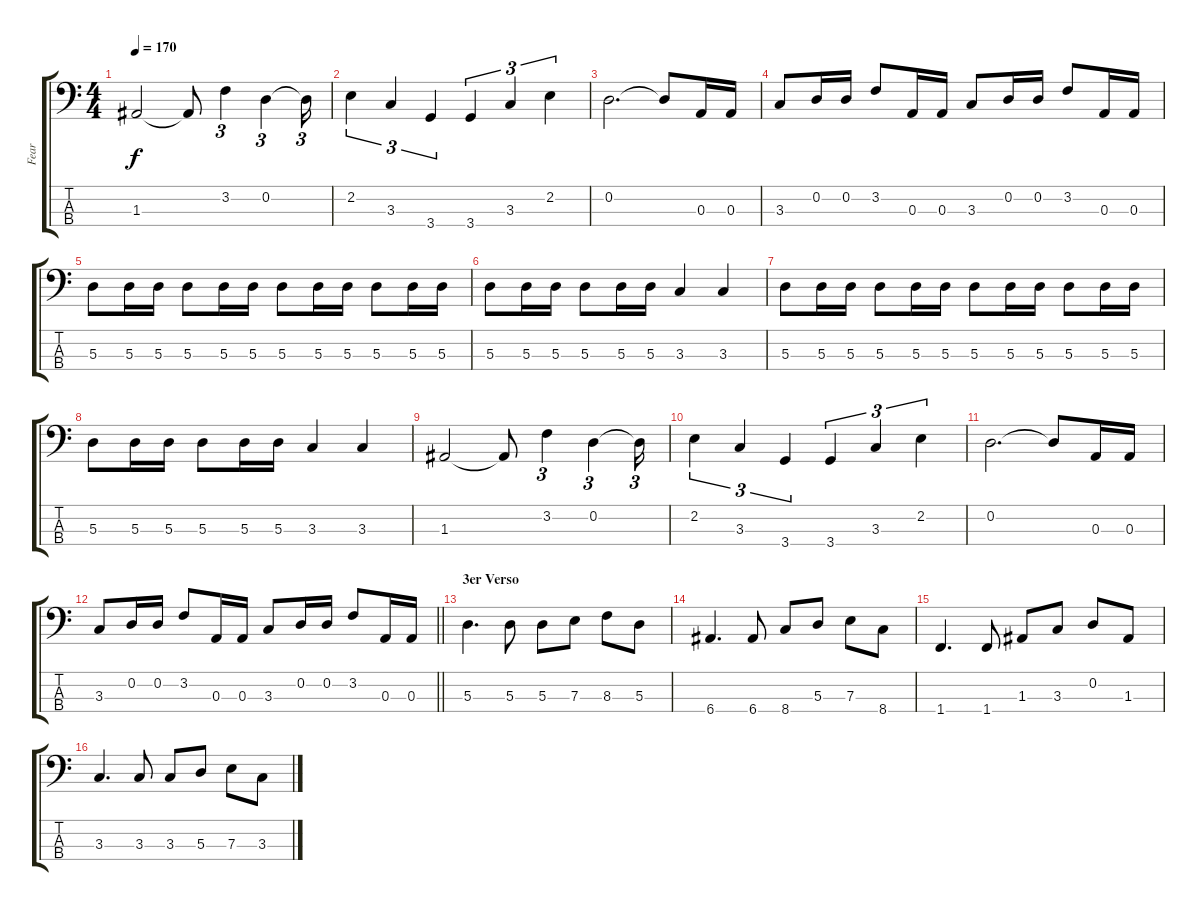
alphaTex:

\track ("Fear" "Fear") {instrument electricbassfinger}
\staff {score tabs}
\tuning (G2 D2 A1 E1) {hide}
\ts (4 4)
\tempo 170
\clef f4
\ks c
1.3.2{dy f} 1.3{t}.8 3.2.4{tu (3 2)} 0.2.4{tu (3 2)} 0.2{t}.16{tu (3 2)} |
2.2.4{tu (3 2)} 3.3.4{tu (3 2)} 3.4.4{tu (3 2)} 3.4.4{tu (3 2)} 3.3.4{tu (3 2)} 2.2.4{tu (3 2)} |
0.2.2{d} 0.2{t}.8 0.3.16 0.3.16 |
3.3.8 0.2.16 0.2.16 3.2.8 0.3.16 0.3.16 3.3.8 0.2.16 0.2.16 3.2.8 0.3.16 0.3.16 |
5.3.8 5.3.16 5.3.16 5.3.8 5.3.16 5.3.16 5.3.8 5.3.16 5.3.16 5.3.8 5.3.16 5.3.16 |
5.3.8 5.3.16 5.3.16 5.3.8 5.3.16 5.3.16 3.3.4 3.3.4 |
5.3.8 5.3.16 5.3.16 5.3.8 5.3.16 5.3.16 5.3.8 5.3.16 5.3.16 5.3.8 5.3.16 5.3.16 |
5.3.8 5.3.16 5.3.16 5.3.8 5.3.16 5.3.16 3.3.4 3.3.4 |
1.3.2 1.3{t}.8 3.2.4{tu (3 2)} 0.2.4{tu (3 2)} 0.2{t}.16{tu (3 2)} |
2.2.4{tu (3 2)} 3.3.4{tu (3 2)} 3.4.4{tu (3 2)} 3.4.4{tu (3 2)} 3.3.4{tu (3 2)} 2.2.4{tu (3 2)} |
0.2.2{d} 0.2{t}.8 0.3.16 0.3.16 |
\barLineRight lightlight
3.3.8 0.2.16 0.2.16 3.2.8 0.3.16 0.3.16 3.3.8 0.2.16 0.2.16 3.2.8 0.3.16 0.3.16 |
\section ("" "3er Verso")
5.3.4{d} 5.3.8 5.3.8 7.3.8 8.3.8 5.3.8 |
6.4.4{d} 6.4.8 8.4.8 5.3.8 7.3.8 8.4.8 |
1.4.4{d} 1.4.8 1.3.8 3.3.8 0.2.8 1.3.8 |
3.3.4{d} 3.3.8 3.3.8 5.3.8 7.3.8 3.3.8
